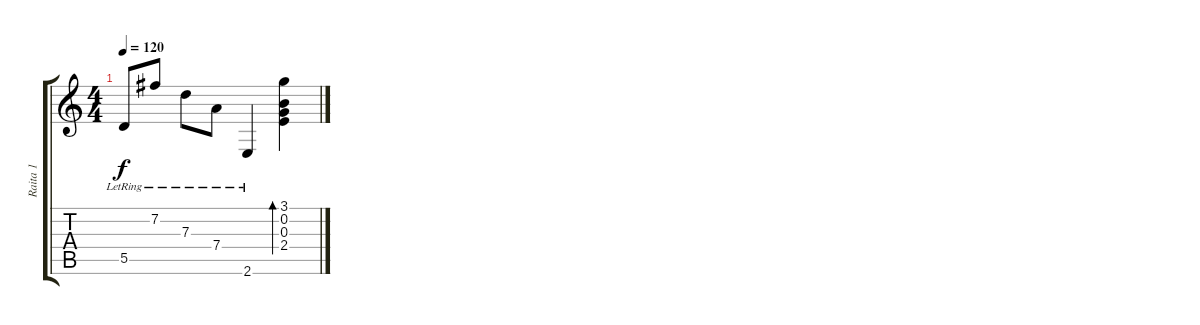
\track ("Raita 1" "Raita 1") {instrument acousticguitarsteel}
\staff {score tabs}
\tuning (E4 B3 G3 D3 A2 D2) {hide}
\ts (4 4)
\tempo 120
\clef g2
\ks c
5.5{lr}.8{dy f} 7.2{lr}.8 7.3{lr}.8 7.4{lr}.8 2.6{lr}.4 (3.1 0.2 0.3 2.4).4{bd 120}
